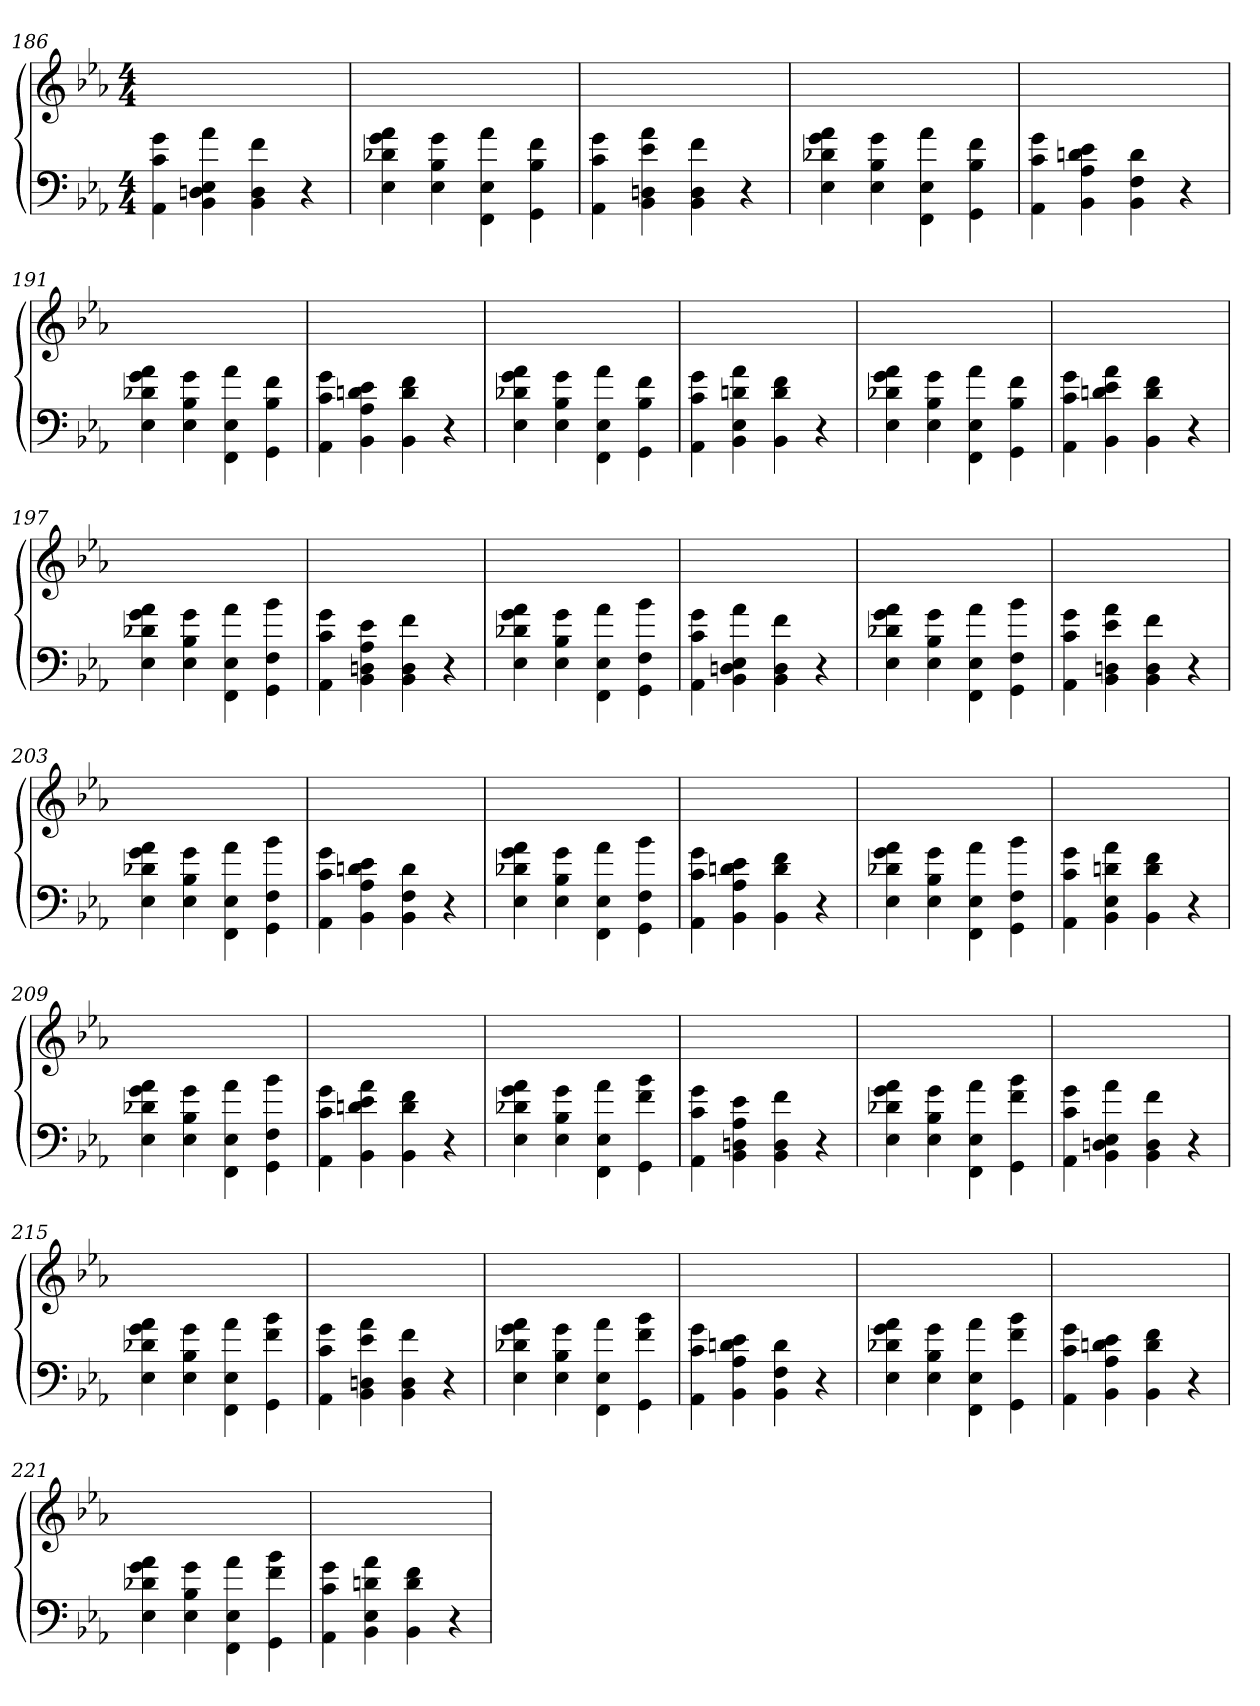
**kern	**kern
*part2	*part1
*staff2	*staff1
*clefF4	*clefG2
*k[b-e-a-]	*k[b-e-a-]
*E-:	*E-:
*M4/4	*M4/4
=186	=186
4AA- 4c 4g	1ryy
4BB- 4Dn 4E- 4a-	.
4BB- 4D 4f	.
4r	.
=187	=187
4E- 4d-X 4g 4a-	1ryy
4E- 4B- 4g	.
4FF 4E- 4a-	.
4GG 4B- 4f	.
=188	=188
4AA- 4c 4g	1ryy
4BB- 4Dn 4e- 4a-	.
4BB- 4D 4f	.
4r	.
=189	=189
4E- 4d-X 4g 4a-	1ryy
4E- 4B- 4g	.
4FF 4E- 4a-	.
4GG 4B- 4f	.
=190	=190
4AA- 4c 4g	1ryy
4BB- 4A- 4dn 4e-	.
4BB- 4F 4d	.
4r	.
=191	=191
4E- 4d-X 4g 4a-	1ryy
4E- 4B- 4g	.
4FF 4E- 4a-	.
4GG 4B- 4f	.
=192	=192
4AA- 4c 4g	1ryy
4BB- 4A- 4dn 4e-	.
4BB- 4d 4f	.
4r	.
=193	=193
4E- 4d-X 4g 4a-	1ryy
4E- 4B- 4g	.
4FF 4E- 4a-	.
4GG 4B- 4f	.
=194	=194
4AA- 4c 4g	1ryy
4BB- 4E- 4dn 4a-	.
4BB- 4d 4f	.
4r	.
=195	=195
4E- 4d-X 4g 4a-	1ryy
4E- 4B- 4g	.
4FF 4E- 4a-	.
4GG 4B- 4f	.
=196	=196
4AA- 4c 4g	1ryy
4BB- 4dn 4e- 4a-	.
4BB- 4d 4f	.
4r	.
=197	=197
4E- 4d-X 4g 4a-	1ryy
4E- 4B- 4g	.
4FF 4E- 4a-	.
4GG 4F 4b-	.
=198	=198
4AA- 4c 4g	1ryy
4BB- 4Dn 4A- 4e-	.
4BB- 4D 4f	.
4r	.
=199	=199
4E- 4d-X 4g 4a-	1ryy
4E- 4B- 4g	.
4FF 4E- 4a-	.
4GG 4F 4b-	.
=200	=200
4AA- 4c 4g	1ryy
4BB- 4Dn 4E- 4a-	.
4BB- 4D 4f	.
4r	.
=201	=201
4E- 4d-X 4g 4a-	1ryy
4E- 4B- 4g	.
4FF 4E- 4a-	.
4GG 4F 4b-	.
=202	=202
4AA- 4c 4g	1ryy
4BB- 4Dn 4e- 4a-	.
4BB- 4D 4f	.
4r	.
=203	=203
4E- 4d-X 4g 4a-	1ryy
4E- 4B- 4g	.
4FF 4E- 4a-	.
4GG 4F 4b-	.
=204	=204
4AA- 4c 4g	1ryy
4BB- 4A- 4dn 4e-	.
4BB- 4F 4d	.
4r	.
=205	=205
4E- 4d-X 4g 4a-	1ryy
4E- 4B- 4g	.
4FF 4E- 4a-	.
4GG 4F 4b-	.
=206	=206
4AA- 4c 4g	1ryy
4BB- 4A- 4dn 4e-	.
4BB- 4d 4f	.
4r	.
=207	=207
4E- 4d-X 4g 4a-	1ryy
4E- 4B- 4g	.
4FF 4E- 4a-	.
4GG 4F 4b-	.
=208	=208
4AA- 4c 4g	1ryy
4BB- 4E- 4dn 4a-	.
4BB- 4d 4f	.
4r	.
=209	=209
4E- 4d-X 4g 4a-	1ryy
4E- 4B- 4g	.
4FF 4E- 4a-	.
4GG 4F 4b-	.
=210	=210
4AA- 4c 4g	1ryy
4BB- 4dn 4e- 4a-	.
4BB- 4d 4f	.
4r	.
=211	=211
4E- 4d-X 4g 4a-	1ryy
4E- 4B- 4g	.
4FF 4E- 4a-	.
4GG 4f 4b-	.
=212	=212
4AA- 4c 4g	1ryy
4BB- 4Dn 4A- 4e-	.
4BB- 4D 4f	.
4r	.
=213	=213
4E- 4d-X 4g 4a-	1ryy
4E- 4B- 4g	.
4FF 4E- 4a-	.
4GG 4f 4b-	.
=214	=214
4AA- 4c 4g	1ryy
4BB- 4Dn 4E- 4a-	.
4BB- 4D 4f	.
4r	.
=215	=215
4E- 4d-X 4g 4a-	1ryy
4E- 4B- 4g	.
4FF 4E- 4a-	.
4GG 4f 4b-	.
=216	=216
4AA- 4c 4g	1ryy
4BB- 4Dn 4e- 4a-	.
4BB- 4D 4f	.
4r	.
=217	=217
4E- 4d-X 4g 4a-	1ryy
4E- 4B- 4g	.
4FF 4E- 4a-	.
4GG 4f 4b-	.
=218	=218
4AA- 4c 4g	1ryy
4BB- 4A- 4dn 4e-	.
4BB- 4F 4d	.
4r	.
=219	=219
4E- 4d-X 4g 4a-	1ryy
4E- 4B- 4g	.
4FF 4E- 4a-	.
4GG 4f 4b-	.
=220	=220
4AA- 4c 4g	1ryy
4BB- 4A- 4dn 4e-	.
4BB- 4d 4f	.
4r	.
=221	=221
4E- 4d-X 4g 4a-	1ryy
4E- 4B- 4g	.
4FF 4E- 4a-	.
4GG 4f 4b-	.
=222	=222
4AA- 4c 4g	1ryy
4BB- 4E- 4dn 4a-	.
4BB- 4d 4f	.
4r	.
=	=
*-	*-
